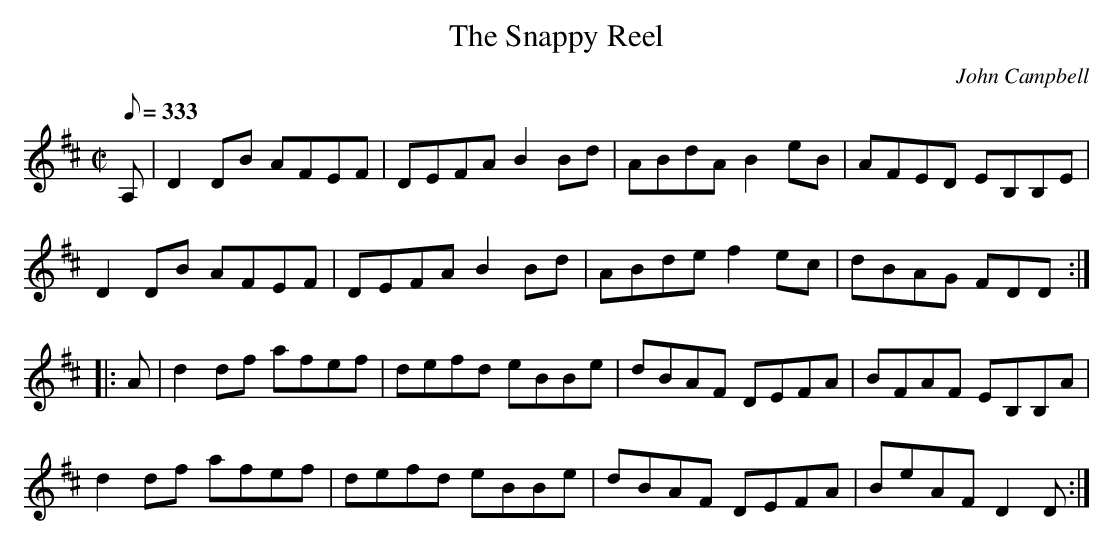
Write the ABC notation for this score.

X:1
T:The Snappy Reel
C:John Campbell
L:1/8
M:C|
Q:333
K:D
A,|D2 DB AFEF|DEFA B2 Bd|ABdA B2 eB|AFED EB,B,E|
D2 DB AFEF|DEFA B2 Bd|ABde f2 ec|dBAG FDD:|
|:A|d2 df afef|defd eBBe|dBAF DEFA|BFAF EB,B,A|
d2 df afef|defd eBBe|dBAF DEFA|BeAF D2 D:|
